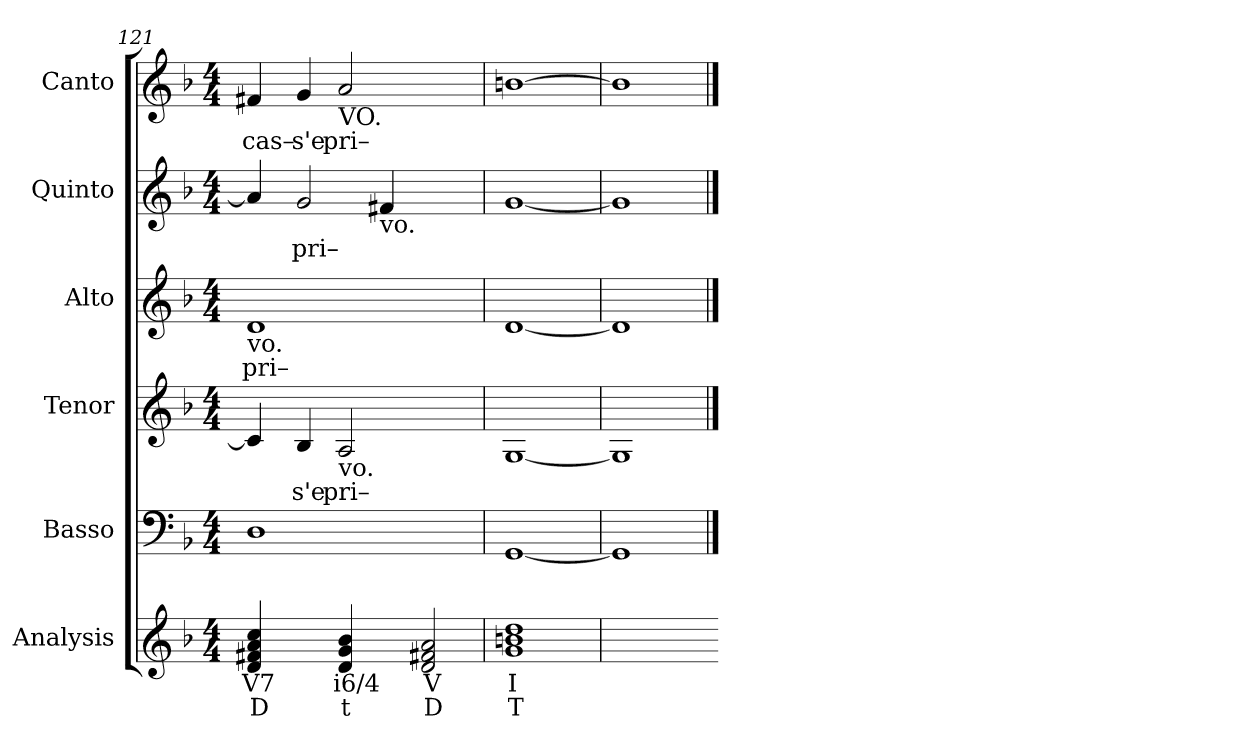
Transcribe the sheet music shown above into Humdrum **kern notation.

**kern	**text	**text	**kern	**kern	**text	**kern	**text	**kern	**text	**kern	**text
*part6	*part6	*part6	*part5	*part4	*part4	*part3	*part3	*part2	*part2	*part1	*part1
*staff6	*staff6	*staff6	*staff5	*staff4	*staff4	*staff3	*staff3	*staff2	*staff2	*staff1	*staff1
*I"Analysis	*	*	*I"Basso	*I"Tenor	*	*I"Alto	*	*I"Quinto	*	*I"Canto	*
*	*	*	*clefF4	*clefG2	*	*clefG2	*	*clefG2	*	*clefG2	*
*k[b-]	*	*	*k[b-]	*k[b-]	*	*k[b-]	*	*k[b-]	*	*k[b-]	*
*	*	*	*F:	*F:	*	*F:	*	*F:	*	*F:	*
*M4/4	*	*	*M4/4	*M4/4	*	*M4/4	*	*M4/4	*	*M4/4	*
=121	=121	=121	=121	=121	=121	=121	=121	=121	=121	=121	=121
!	!	!	!	!	!	!	!LO:LY:b	!	!	!	!
!	!	!	!	!	!	!LO:TX:b:t=vo.	!	!	!	!	!
!	!	!	!	!	!	!	!	!	!	!	!LO:LY:b
4d 4f#X 4a 4cc	V7	D	1D	4c/]	.	1d	pri–	4a/]	.	4f#X/	cas–
!	!	!	!	!	!LO:LY:b	!	!	!	!	!	!
!	!	!	!	!	!	!	!	!	!LO:LY:b	!	!
!	!	!	!	!	!	!	!	!	!	!	!LO:LY:b
4ryy	.	.	.	4B-/	s'e	.	.	2g/	pri–	4g/	s'e
!	!	!	!	!	!LO:LY:b	!	!	!	!	!	!
!	!	!	!	!	!	!	!	!	!	!LO:TX:b:t=VO.	!
!	!	!	!	!LO:TX:b:t=vo.	!	!	!	!	!	!	!
!	!	!	!	!	!	!	!	!	!	!	!LO:LY:b
4d 4g 4b-	i6/4	t	.	2A/	pri–	.	.	.	.	2a/	pri–
!	!	!	!	!	!	!	!	!LO:TX:b:t=vo.	!	!	!
4ryy	.	.	.	.	.	.	.	4f#X/	.	.	.
2d 2f#X 2a	V	D	2ryy	2ryy	.	2ryy	.	2ryy	.	2ryy	.
=122	=122	=122	=122	=122	=122	=122	=122	=122	=122	=122	=122
1g 1bn 1dd	I	T	[1GG	[1G	.	[1d	.	[1g	.	[1bn	.
=123	=123	=123	=123	=123	=123	=123	=123	=123	=123	=123	=123
1ryy	.	.	1GG]	1G]	.	1d]	.	1g]	.	1b]	.
=	==	==	==	==	==	==	==	==	==	==	==
*-	*-	*-	*-	*-	*-	*-	*-	*-	*-	*-	*-
